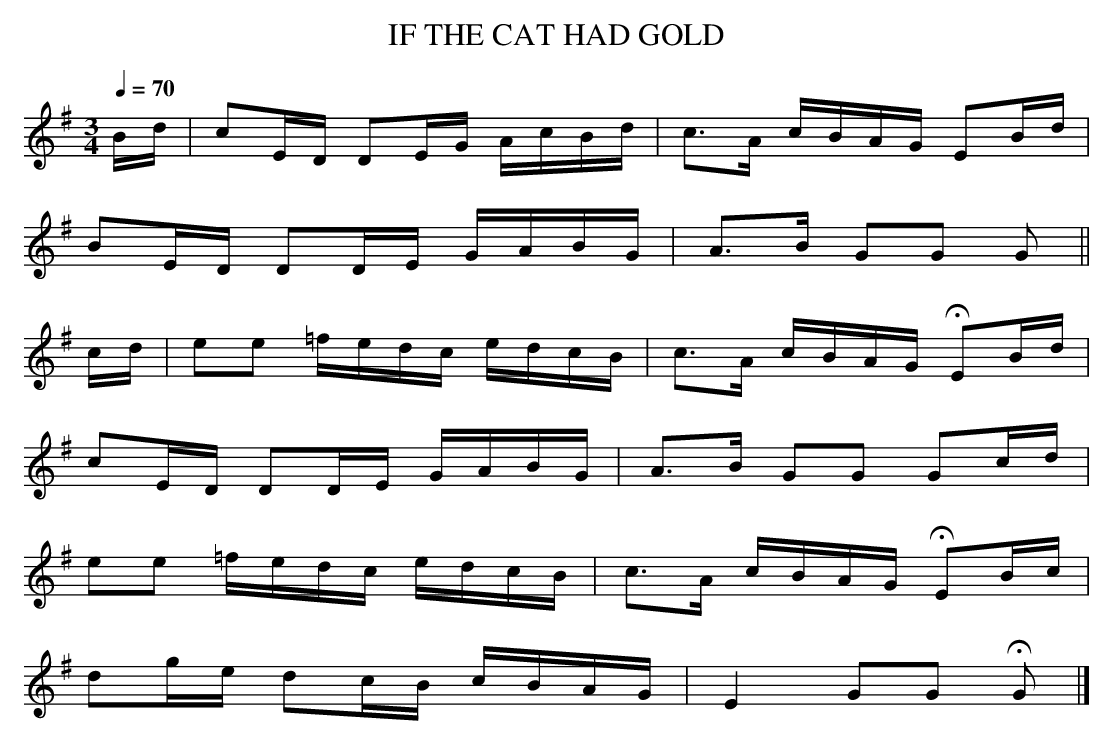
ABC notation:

X:1
T:IF THE CAT HAD GOLD
M:3/4
Q:1/4=70
L:1/8
K:G
B/d/|cE/D/ DE/G/ A/c/B/d/|c>A c/B/A/G/ EB/d/|
BE/D/ DD/E/ G/A/B/G/|A>B GG G ||
c/d/|ee =f/e/d/c/ e/d/c/B/|c>A c/B/A/G/ HEB/d/|
cE/D/ DD/E/ G/A/B/G/|A>B GG Gc/d/|
ee =f/e/d/c/ e/d/c/B/|c>A c/B/A/G/ HEB/c/|
dg/e/ dc/B/ c/B/A/G/|E2 GG HG |]
